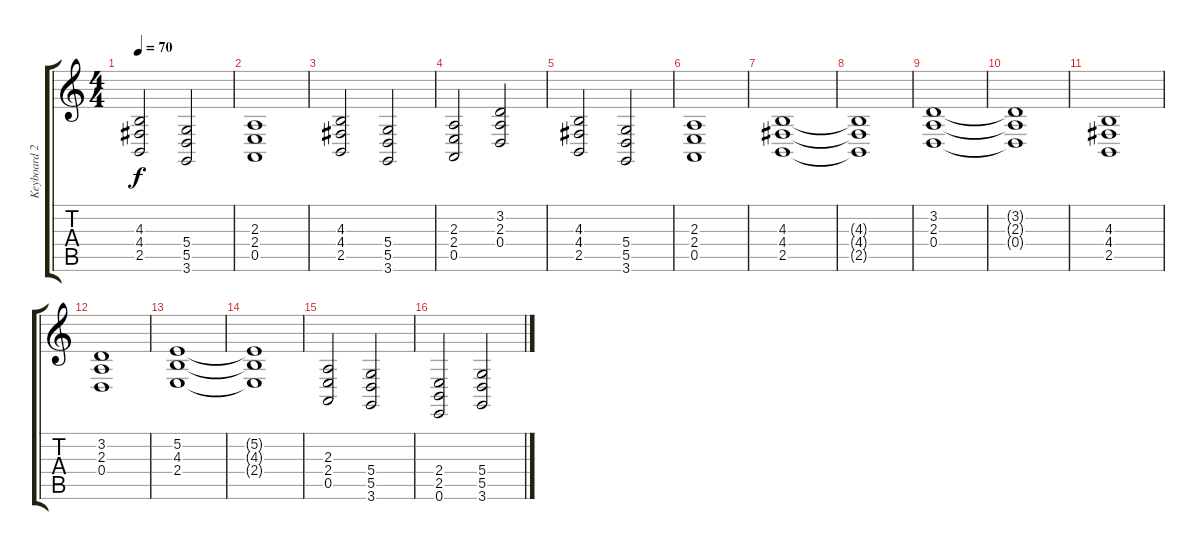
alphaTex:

\track ("Keyboard 2" "Keyboard 2") {instrument stringensemble1}
\staff {score tabs}
\tuning (E4 B3 G3 D3 A2 E2) {hide}
\ts (4 4)
\tempo 70
\clef g2
\ks c
(4.3 4.4 2.5).2{dy f} (5.4 5.5 3.6).2 |
(2.3 2.4 0.5).1 |
(4.3 4.4 2.5).2 (5.4 5.5 3.6).2 |
(2.3 2.4 0.5).2 (3.2 2.3 0.4).2 |
(4.3 4.4 2.5).2 (5.4 5.5 3.6).2 |
(2.3 2.4 0.5).1 |
(4.3 4.4 2.5).1{volume 10} |
(4.3{t} 4.4{t} 2.5{t}).1 |
(3.2 2.3 0.4).1 |
(3.2{t} 2.3{t} 0.4{t}).1 |
(4.3 4.4 2.5).1 |
(3.2 2.3 0.4).1 |
(5.2 4.3 2.4).1 |
(5.2{t} 4.3{t} 2.4{t}).1 |
(2.3 2.4 0.5).2 (5.4 5.5 3.6).2 |
(2.4 2.5 0.6).2 (5.4 5.5 3.6).2
